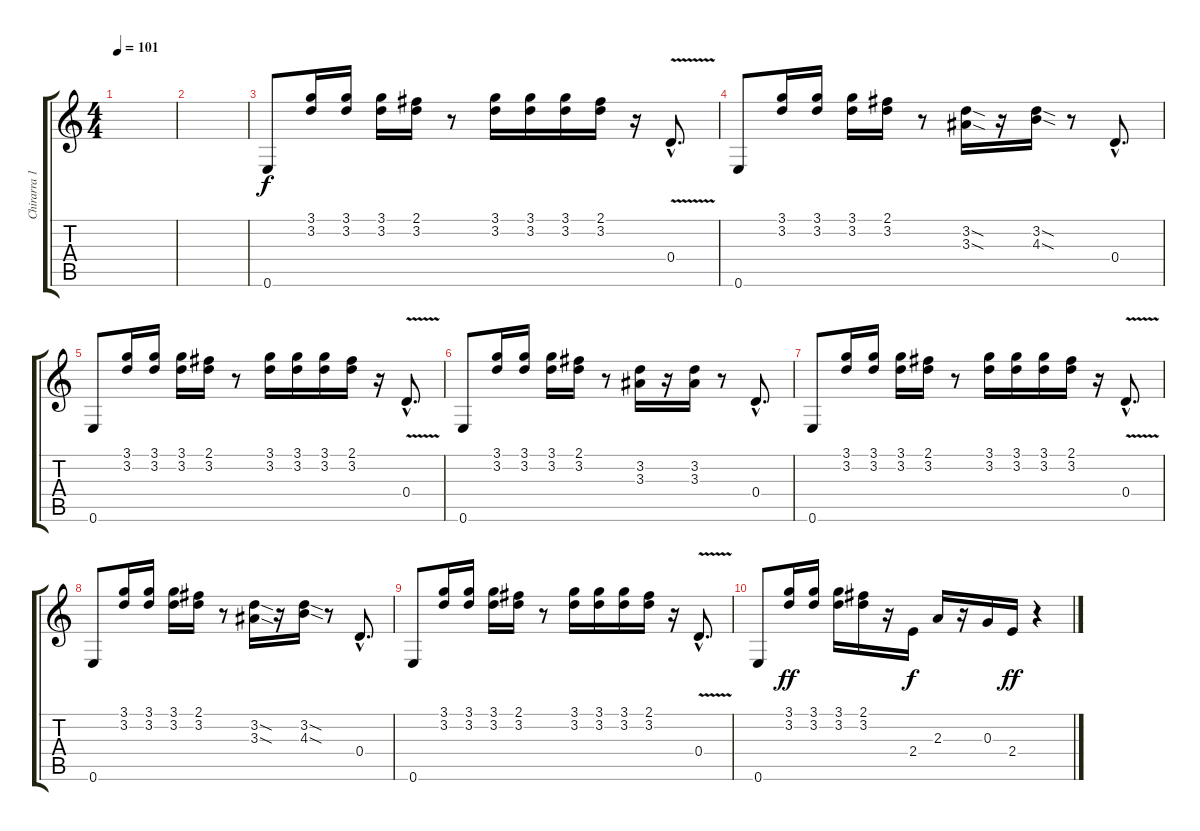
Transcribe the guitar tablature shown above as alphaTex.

\track ("Chirarra 1 Clean" "Chirarra 1") {instrument electricguitarclean}
\staff {score tabs}
\tuning (E4 B3 G3 D3 A2 E2) {hide}
\ts (4 4)
\tempo 101
\clef g2
\ks c
|
|
0.6.8 (3.1 3.2).16 (3.1 3.2).16 (3.1 3.2).16 (2.1 3.2).16 r.8 (3.1 3.2).16 (3.1 3.2).16 (3.1 3.2).16 (2.1 3.2).16 r.16 0.4{v hac}.8{d} |
0.6.8 (3.1 3.2).16 (3.1 3.2).16 (3.1 3.2).16 (2.1 3.2).16 r.8 (3.2{sod} 3.3{sod}).16 r.16 (3.2{sod} 4.3{sod}).16 r.8 0.4{hac}.8{d} |
0.6.8 (3.1 3.2).16 (3.1 3.2).16 (3.1 3.2).16 (2.1 3.2).16 r.8 (3.1 3.2).16 (3.1 3.2).16 (3.1 3.2).16 (2.1 3.2).16 r.16 0.4{v hac}.8{d} |
0.6.8 (3.1 3.2).16 (3.1 3.2).16 (3.1 3.2).16 (2.1 3.2).16 r.8 (3.2 3.3).16 r.16 (3.2 3.3).16 r.8 0.4{hac}.8{d} |
0.6.8 (3.1 3.2).16 (3.1 3.2).16 (3.1 3.2).16 (2.1 3.2).16 r.8 (3.1 3.2).16 (3.1 3.2).16 (3.1 3.2).16 (2.1 3.2).16 r.16 0.4{v hac}.8{d} |
0.6.8 (3.1 3.2).16 (3.1 3.2).16 (3.1 3.2).16 (2.1 3.2).16 r.8 (3.2{sod} 3.3{sod}).16 r.16 (3.2{sod} 4.3{sod}).16 r.8 0.4{hac}.8{d} |
0.6.8 (3.1 3.2).16 (3.1 3.2).16 (3.1 3.2).16 (2.1 3.2).16 r.8 (3.1 3.2).16 (3.1 3.2).16 (3.1 3.2).16 (2.1 3.2).16 r.16 0.4{v hac}.8{d} |
0.6.8 (3.1 3.2).16{dy ff} (3.1 3.2).16 (3.1 3.2).16 (2.1 3.2).16 r.16 2.4.16{dy f} 2.3.16 r.16 0.3.16 2.4.16{dy ff} r.4
